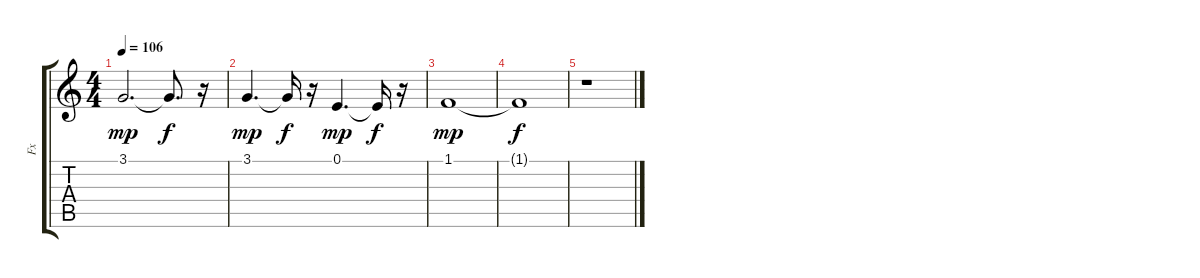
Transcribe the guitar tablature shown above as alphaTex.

\track ("Fx" "Fx") {instrument synthvoice}
\staff {score tabs}
\tuning (E4 B3 G3 D3 A2 E2) {hide}
\ts (4 4)
\tempo 106
\clef g2
\ks c
3.1.2{d dy mp} 3.1{t}.8{d dy f} r.16 |
3.1.4{d dy mp} 3.1{t}.16{dy f} r.16 0.1.4{d dy mp} 0.1{t}.16{dy f} r.16 |
1.1.1{dy mp} |
1.1{t}.1{dy f} |
r.1
